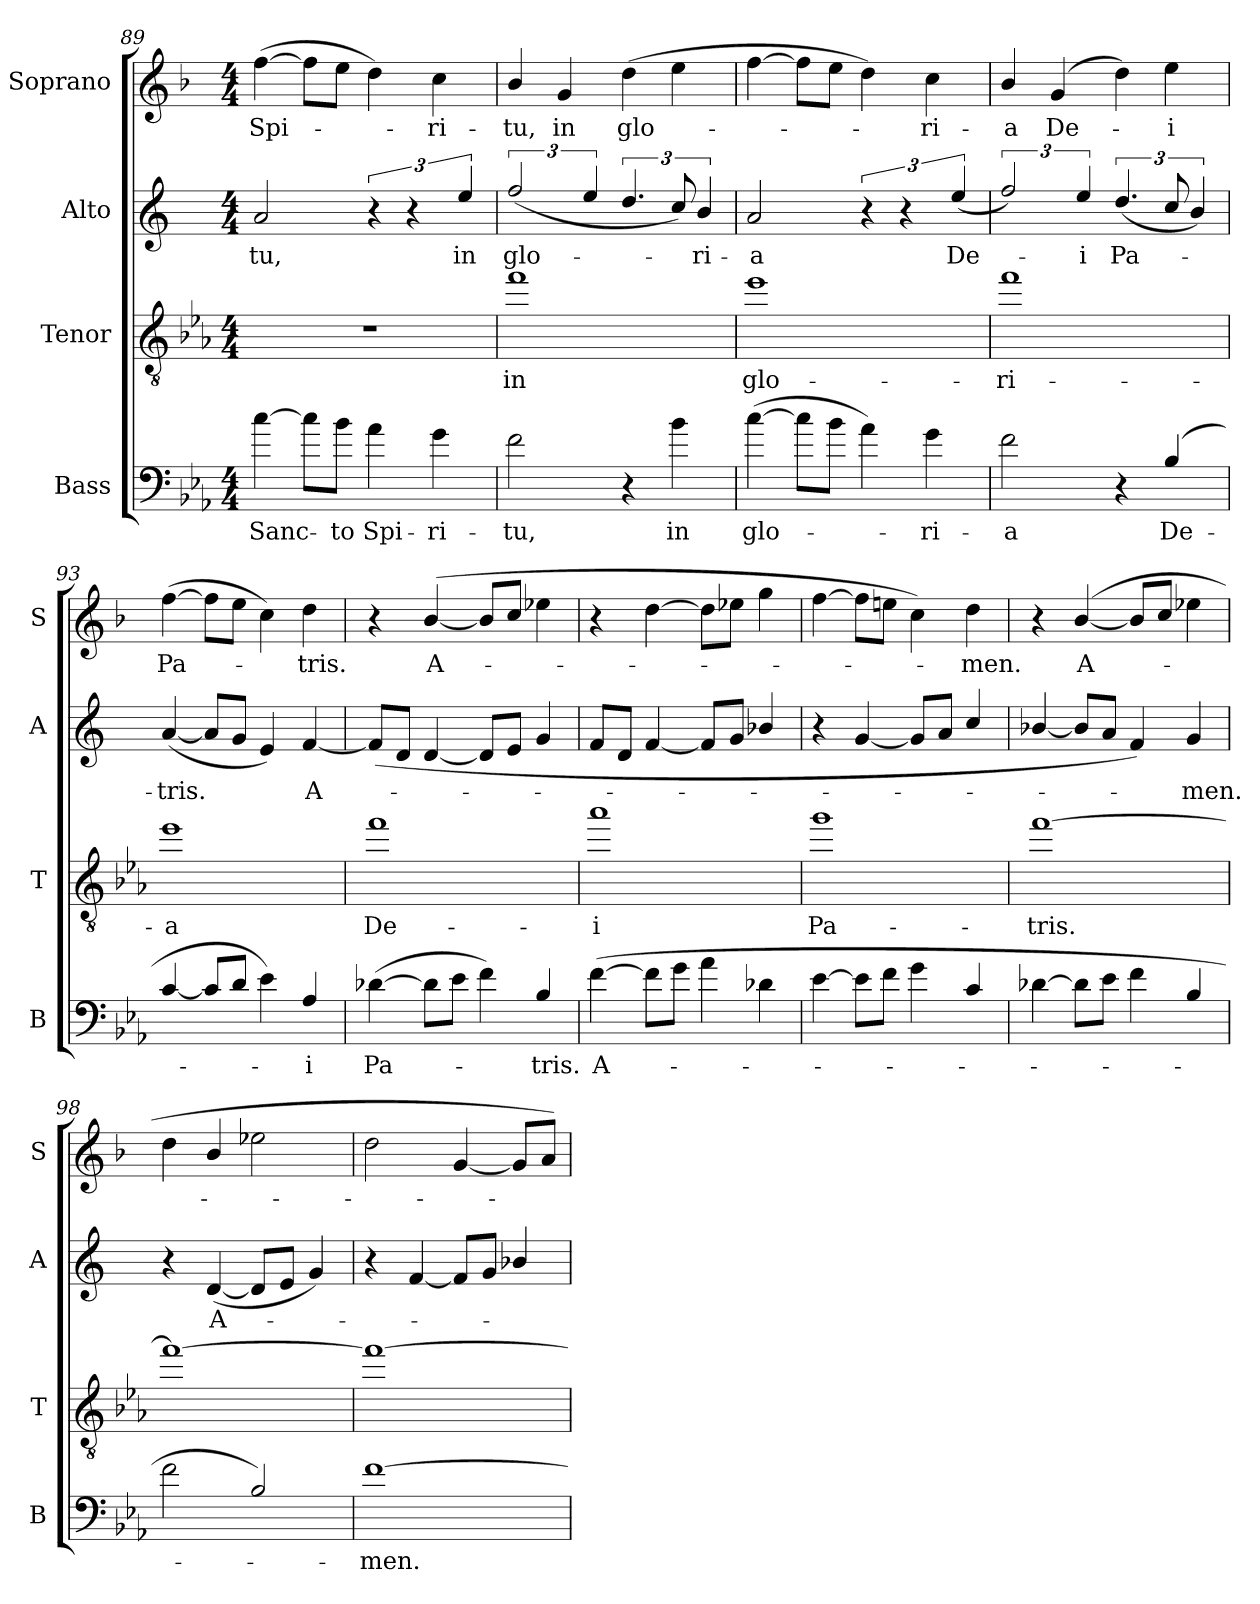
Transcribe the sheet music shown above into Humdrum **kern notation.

**kern	**text	**kern	**text	**kern	**text	**kern	**text
*part4	*part4	*part3	*part3	*part2	*part2	*part1	*part1
*staff4	*staff4	*staff3	*staff3	*staff2	*staff2	*staff1	*staff1
*I"Bass	*	*I"Tenor	*	*I"Alto	*	*I"Soprano	*
*I'B	*	*I'T	*	*I'A	*	*I'S	*
*clefF4	*	*clefGv2	*	*clefG2	*	*clefG2	*
*ITrd12c21	*	*ITrd8c14	*	*ITrd5c9	*	*ITrd1c2	*
*k[b-e-a-]	*	*k[b-e-a-]	*	*k[b-e-a-]	*	*k[b-e-a-]	*
*c:	*	*c:	*	*c:	*	*c:	*
*M4/4	*	*M4/4	*	*M4/4	*	*M4/4	*
=89	=89	=89	=89	=89	=89	=89	=89
!	!LO:LY:b	!	!	!	!	!	!
!	!	!	!	!	!LO:LY:b	!	!
!	!	!	!	!	!	!	!LO:LY:b
[4c\	Sanc-	1r	.	2c/	tu,	(>[4ee-\	Spi-
8c\L]	.	.	.	.	.	8ee-\L]	.
!	!LO:LY:b	!	!	!	!	!	!
8B-\J	-to	.	.	.	.	8dd\J	.
!	!LO:LY:b	!	!	!	!	!	!
4A-\	Spi-	.	.	6r	.	4cc\)	.
.	.	.	.	6r	.	.	.
!	!LO:LY:b	!	!	!	!	!	!
!	!	!	!	!	!	!	!LO:LY:b
4G\	-ri-	.	.	.	.	4b-\	-ri-
!	!	!	!	!	!LO:LY:b	!	!
.	.	.	.	6g/	in	.	.
=90	=90	=90	=90	=90	=90	=90	=90
!	!LO:LY:b	!	!	!	!	!	!
!	!	!	!LO:LY:b	!	!	!	!
!	!	!	!	!	!LO:LY:b	!	!
!	!	!	!	!	!	!	!LO:LY:b
2F\	-tu,	1f	in	(3a-/	glo-	4a-/	-tu,
!	!	!	!	!	!	!	!LO:LY:b
.	.	.	.	.	.	4f/	in
.	.	.	.	6g/	.	.	.
!	!	!	!	!	!	!	!LO:LY:b
4r	.	.	.	6.f/	.	(>4cc\	glo-
!	!LO:LY:b	!	!	!	!	!	!
4B-\	in	.	.	12e-/)	.	4dd\	.
!	!	!	!	!	!LO:LY:b	!	!
.	.	.	.	6d/	-ri-	.	.
=91	=91	=91	=91	=91	=91	=91	=91
!	!LO:LY:b	!	!	!	!	!	!
!	!	!	!LO:LY:b	!	!	!	!
!	!	!	!	!	!LO:LY:b	!	!
(>[4c\	glo-	1e-	glo-	2c/	-a	[4ee-\	.
8c\L]	.	.	.	.	.	8ee-\L]	.
8B-\J	.	.	.	.	.	8dd\J	.
4A-\)	.	.	.	6r	.	4cc\)	.
.	.	.	.	6r	.	.	.
!	!LO:LY:b	!	!	!	!	!	!
!	!	!	!	!	!	!	!LO:LY:b
4G\	-ri-	.	.	.	.	4b-\	-ri-
!	!	!	!	!	!LO:LY:b	!	!
.	.	.	.	(<6g/	De-	.	.
=92	=92	=92	=92	=92	=92	=92	=92
!	!LO:LY:b	!	!	!	!	!	!
!	!	!	!LO:LY:b	!	!	!	!
!	!	!	!	!	!	!	!LO:LY:b
2F\	-a	1f	-ri-	3a-/)	.	4a-/	-a
!	!	!	!	!	!	!	!LO:LY:b
.	.	.	.	.	.	(<4f/	De-
!	!	!	!	!	!LO:LY:b	!	!
.	.	.	.	6g/	-i	.	.
!	!	!	!	!	!LO:LY:b	!	!
4r	.	.	.	(<6.f/	Pa-	4cc\)	.
!	!LO:LY:b	!	!	!	!	!	!
!	!	!	!	!	!	!	!LO:LY:b
(>4BB-/	De-	.	.	12e-/	.	4dd\	-i
.	.	.	.	6d/)	.	.	.
=93	=93	=93	=93	=93	=93	=93	=93
!	!	!	!LO:LY:b	!	!	!	!
!	!	!	!	!	!LO:LY:b	!	!
!	!	!	!	!	!	!	!LO:LY:b
[4C/	.	1e-	-a	(<[4c/	-tris.	(>[4ee-\	Pa-
8C/L]	.	.	.	8c/L]	.	8ee-\L]	.
8D/J	.	.	.	8B-/J	.	8dd\J	.
4E-\)	.	.	.	4G/)	.	4b-\)	.
!	!LO:LY:b	!	!	!	!	!	!
!	!	!	!	!	!LO:LY:b	!	!
!	!	!	!	!	!	!	!LO:LY:b
4AA-/	-i	.	.	[4A-/	A-	4cc\	-tris.
!!LO:PB:g=z
=94	=94	=94	=94	=94	=94	=94	=94
!	!LO:LY:b	!	!	!	!	!	!
!	!	!	!LO:LY:b	!	!	!	!
(>[4D-X\	Pa-	1f	De-	(>8A-/L]	.	4r	.
.	.	.	.	8F/J	.	.	.
!	!	!	!	!	!	!	!LO:LY:b
8D-\L]	.	.	.	[4F/	.	(>[4a-/	A-
8E-\J	.	.	.	.	.	.	.
4F\)	.	.	.	8F/L]	.	8a-/L]	.
.	.	.	.	8G/J	.	8b-/J	.
!	!LO:LY:b	!	!	!	!	!	!
4BB-/	-tris.	.	.	4B-/	.	4dd-X\	.
=95	=95	=95	=95	=95	=95	=95	=95
!	!LO:LY:b	!	!	!	!	!	!
!	!	!	!LO:LY:b	!	!	!	!
(>[4F\	A-	1a-	-i	8A-/L	.	4r	.
.	.	.	.	8F/J	.	.	.
8F\L]	.	.	.	[4A-/	.	[4cc\	.
8G\J	.	.	.	.	.	.	.
4A-\	.	.	.	8A-/L]	.	8cc\L]	.
.	.	.	.	8B-/J	.	8dd-X\J	.
4D-X\	.	.	.	4d-X/	.	4ff\	.
=96	=96	=96	=96	=96	=96	=96	=96
!	!	!	!LO:LY:b	!	!	!	!
[4E-\	.	1g	Pa-	4r	.	[4ee-\	.
8E-\L]	.	.	.	[4B-/	.	8ee-\L]	.
8F\J	.	.	.	.	.	8ddni\J	.
4G\	.	.	.	8B-/L]	.	4b-\)	.
.	.	.	.	8c/J	.	.	.
!	!	!	!	!	!	!	!LO:LY:b
4C/	.	.	.	4e-/	.	4cc\	-men.
=97	=97	=97	=97	=97	=97	=97	=97
!	!	!	!LO:LY:b	!	!	!	!
[4D-X\	.	[1f	-tris.	[4d-X/	.	4r	.
!	!	!	!	!	!	!	!LO:LY:b
8D-\L]	.	.	.	8d-/L]	.	([4a-/	A-
8E-\J	.	.	.	8c/J	.	.	.
4F\	.	.	.	4A-/)	.	8a-/L]	.
.	.	.	.	.	.	8b-/J	.
!	!	!	!	!	!LO:LY:b	!	!
4BB-/	.	.	.	4B-/	-men.	4dd-X\	.
!!LO:LB:g=z
=98	=98	=98	=98	=98	=98	=98	=98
2F\	.	1f_	.	4r	.	4cc\	.
!	!	!	!	!	!LO:LY:b	!	!
.	.	.	.	(>[4F/	A-	4a-/	.
2BB-/)	.	.	.	8F/L]	.	2dd-X\	.
.	.	.	.	8G/J	.	.	.
.	.	.	.	4B-/)	.	.	.
=99	=99	=99	=99	=99	=99	=99	=99
!	!LO:LY:b	!	!	!	!	!	!
[1F	-men.	1f_	.	4r	.	2cc\	.
.	.	.	.	[4A-/	.	.	.
.	.	.	.	8A-/L]	.	[4f/	.
.	.	.	.	8B-/J	.	.	.
.	.	.	.	4d-X/	.	8f/L]	.
.	.	.	.	.	.	8g/J)	.
=	=	=	=	=	=	=	=
*-	*-	*-	*-	*-	*-	*-	*-
